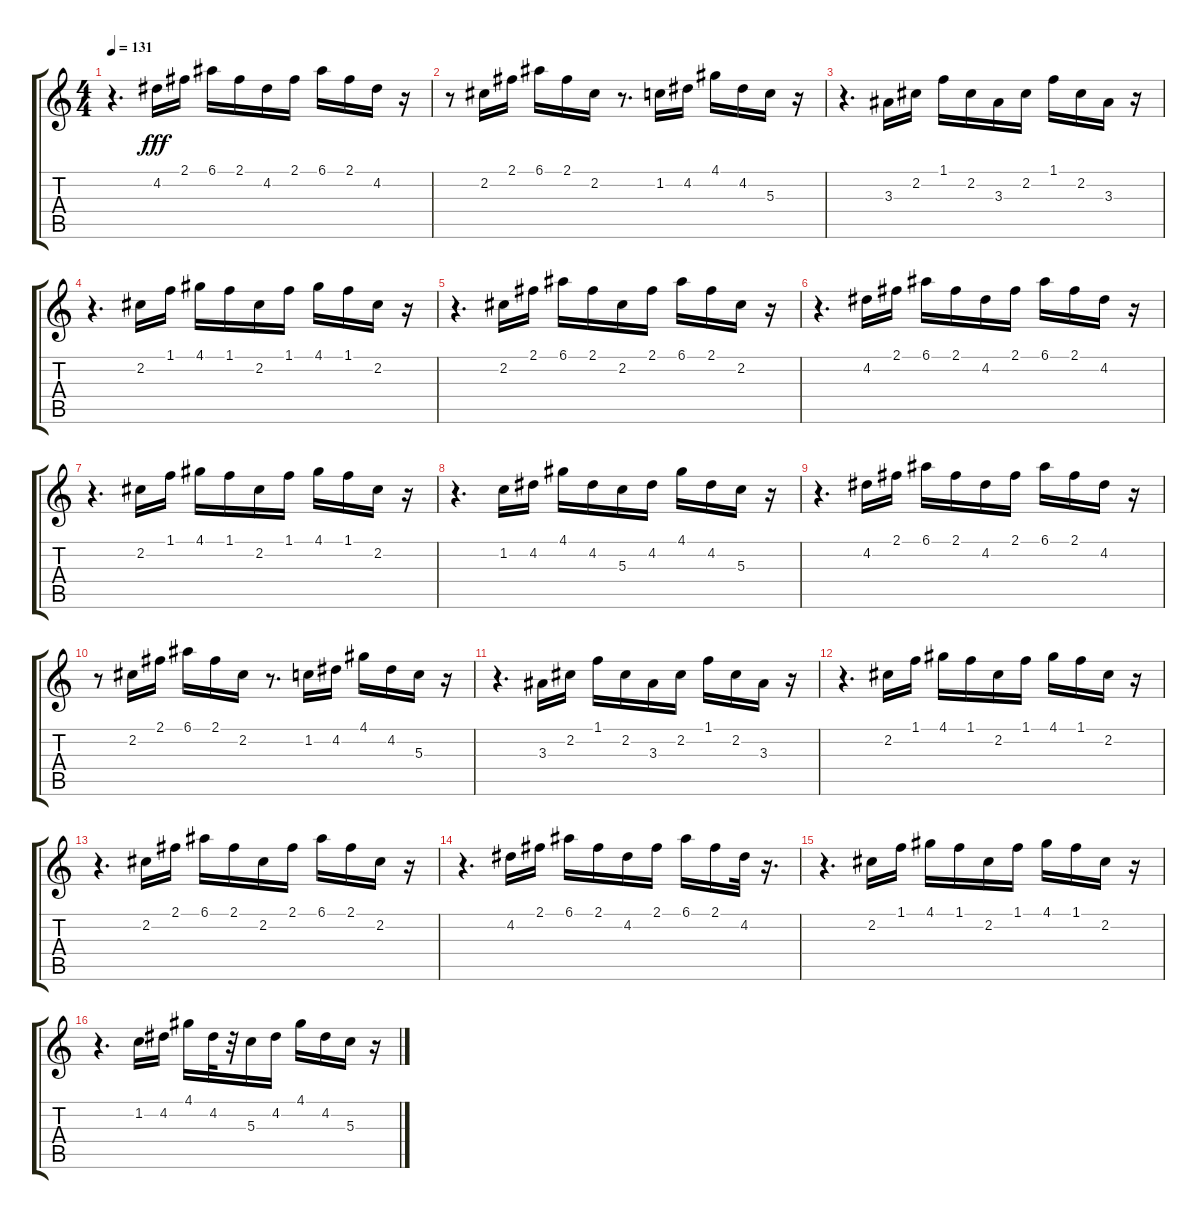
\track "" {instrument electricguitarmuted}
\staff {score tabs}
\tuning (E4 B3 G3 D3 A2 E2) {hide}
\ts (4 4)
\tempo 131
\clef g2
\ks c
r.4{d dy fff} 4.2.16 2.1.16 6.1.16 2.1.16 4.2.16 2.1.16 6.1.16 2.1.16 4.2.16 r.16 |
r.8 2.2.16 2.1.16 6.1.16 2.1.16 2.2.16 r.8{d} 1.2.16 4.2.16 4.1.16 4.2.16 5.3.16 r.16 |
r.4{d} 3.3.16 2.2.16 1.1.16 2.2.16 3.3.16 2.2.16 1.1.16 2.2.16 3.3.16 r.16 |
r.4{d} 2.2.16 1.1.16 4.1.16 1.1.16 2.2.16 1.1.16 4.1.16 1.1.16 2.2.16 r.16 |
r.4{d} 2.2.16 2.1.16 6.1.16 2.1.16 2.2.16 2.1.16 6.1.16 2.1.16 2.2.16 r.16 |
r.4{d} 4.2.16 2.1.16 6.1.16 2.1.16 4.2.16 2.1.16 6.1.16 2.1.16 4.2.16 r.16 |
r.4{d} 2.2.16 1.1.16 4.1.16 1.1.16 2.2.16 1.1.16 4.1.16 1.1.16 2.2.16 r.16 |
r.4{d} 1.2.16 4.2.16 4.1.16 4.2.16 5.3.16 4.2.16 4.1.16 4.2.16 5.3.16 r.16 |
r.4{d} 4.2.16 2.1.16 6.1.16 2.1.16 4.2.16 2.1.16 6.1.16 2.1.16 4.2.16 r.16 |
r.8 2.2.16 2.1.16 6.1.16 2.1.16 2.2.16 r.8{d} 1.2.16 4.2.16 4.1.16 4.2.16 5.3.16 r.16 |
r.4{d} 3.3.16 2.2.16 1.1.16 2.2.16 3.3.16 2.2.16 1.1.16 2.2.16 3.3.16 r.16 |
r.4{d} 2.2.16 1.1.16 4.1.16 1.1.16 2.2.16 1.1.16 4.1.16 1.1.16 2.2.16 r.16 |
r.4{d} 2.2.16 2.1.16 6.1.16 2.1.16 2.2.16 2.1.16 6.1.16 2.1.16 2.2.16 r.16 |
r.4{d} 4.2.16 2.1.16 6.1.16 2.1.16 4.2.16 2.1.16 6.1.16 2.1.16 4.2.32 r.16{d} |
r.4{d} 2.2.16 1.1.16 4.1.16 1.1.16 2.2.16 1.1.16 4.1.16 1.1.16 2.2.16 r.16 |
r.4{d} 1.2.16 4.2.16 4.1.16 4.2.32 r.32 5.3.16 4.2.16 4.1.16 4.2.16 5.3.16 r.16
